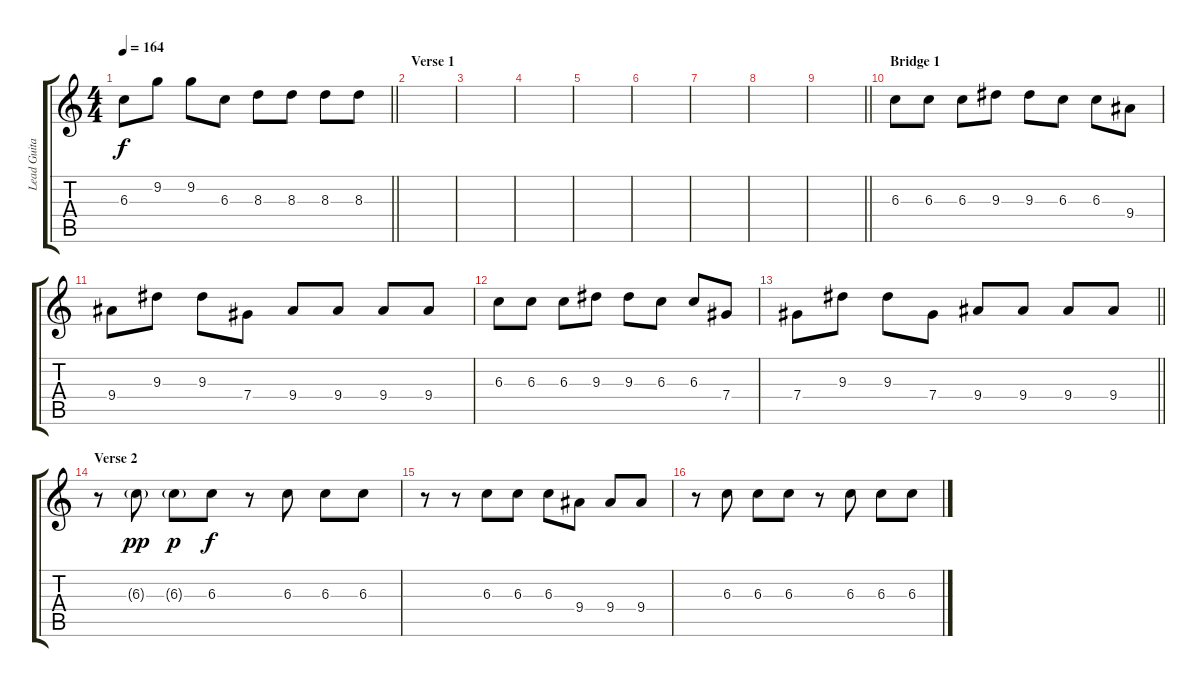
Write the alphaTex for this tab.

\track ("Lead Guitar - Audelio Flores, Jr" "Lead Guita") {instrument distortionguitar}
\staff {score tabs}
\tuning (Eb4 Bb3 Gb3 Db3 Ab2 Eb2) {hide}
\ts (4 4)
\tempo 164
\clef g2
\barLineRight lightlight
\ks c
6.3.8{dy f} 9.2.8 9.2.8 6.3.8 8.3.8 8.3.8 8.3.8 8.3.8 |
\section ("" "Verse 1")
|
|
|
|
|
|
|
\barLineRight lightlight
|
\section ("" "Bridge 1")
6.3.8{instrument distortionguitar} 6.3.8 6.3.8 9.3.8 9.3.8 6.3.8 6.3.8 9.4.8 |
9.4.8 9.3.8 9.3.8 7.4.8 9.4.8 9.4.8 9.4.8 9.4.8 |
6.3.8 6.3.8 6.3.8 9.3.8 9.3.8 6.3.8 6.3.8 7.4.8 |
\barLineRight lightlight
7.4.8 9.3.8 9.3.8 7.4.8 9.4.8 9.4.8 9.4.8 9.4.8 |
\section ("" "Verse 2")
r.8 6.3{g}.8{dy pp} 6.3{g}.8{dy p} 6.3.8{dy f} r.8 6.3.8 6.3.8 6.3.8 |
r.8 r.8 6.3.8 6.3.8 6.3.8 9.4.8 9.4.8 9.4.8 |
r.8 6.3.8 6.3.8 6.3.8 r.8 6.3.8 6.3.8 6.3.8
